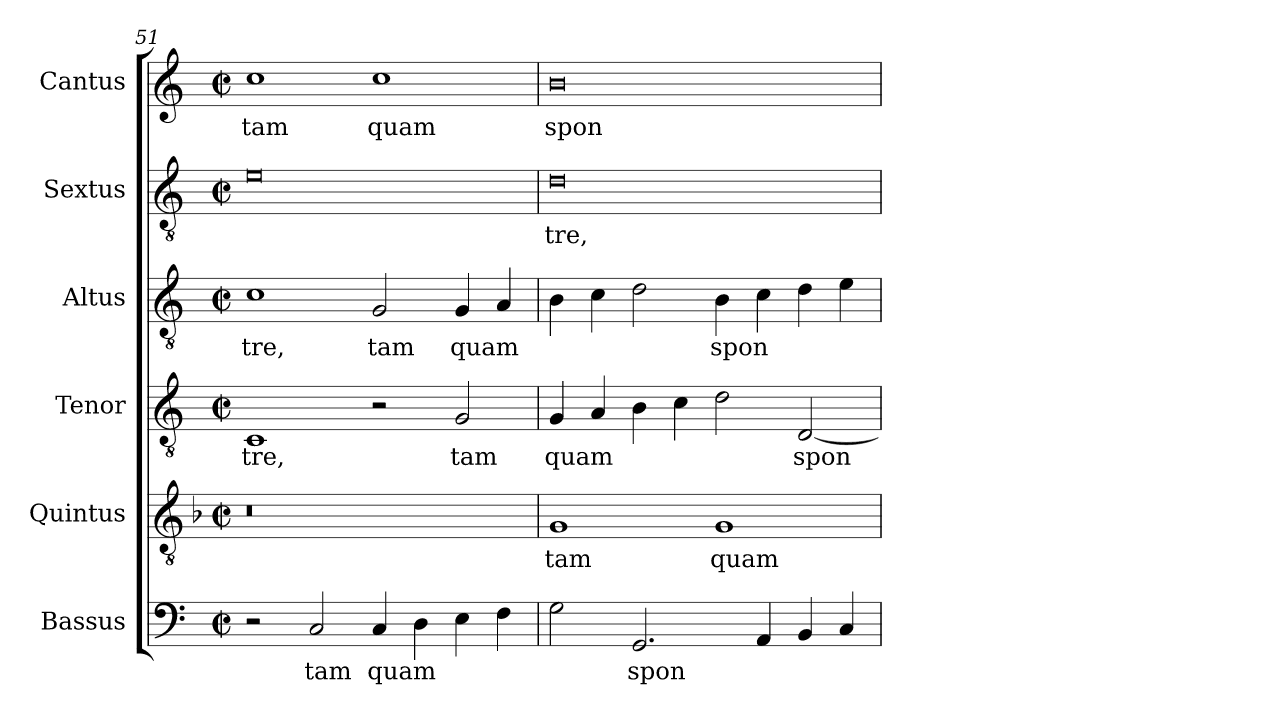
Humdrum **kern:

**kern	**text	**kern	**text	**kern	**text	**kern	**text	**kern	**text	**kern	**text
*part6	*part6	*part5	*part5	*part4	*part4	*part3	*part3	*part2	*part2	*part1	*part1
*staff6	*staff6	*staff5	*staff5	*staff4	*staff4	*staff3	*staff3	*staff2	*staff2	*staff1	*staff1
*I"Bassus	*	*I"Quintus	*	*I"Tenor	*	*I"Altus	*	*I"Sextus	*	*I"Cantus	*
*clefF4	*	*clefGv2	*	*clefGv2	*	*clefGv2	*	*clefGv2	*	*clefG2	*
*	*	*k[b-]	*	*	*	*	*	*	*	*	*
*	*	*F:	*	*	*	*	*	*	*	*	*
*M2/2	*	*M2/2	*	*M2/2	*	*M2/2	*	*M2/2	*	*M2/2	*
*met(c|)	*	*met(c|)	*	*met(c|)	*	*met(c|)	*	*met(c|)	*	*met(c|)	*
=51	=51	=51	=51	=51	=51	=51	=51	=51	=51	=51	=51
!	!	!	!	!	!LO:LY:b:cj	!	!LO:LY:b:cj	!	!	!	!LO:LY:b:cj
2r	.	0r	.	1C	tre,	1c	tre,	0e	.	1cc	tam
!	!LO:LY:b:cj	!	!	!	!	!	!	!	!	!	!
2C/	tam	.	.	.	.	.	.	.	.	.	.
!	!LO:LY:b	!	!	!	!	!	!LO:LY:b:cj	!	!	!	!LO:LY:b:cj
4C/	quam	.	.	2r	.	2G/	tam	.	.	1cc	quam
4D\	.	.	.	.	.	.	.	.	.	.	.
!	!	!	!	!	!LO:LY:b:cj	!	!LO:LY:b	!	!	!	!
4E\	.	.	.	2G/	tam	4G/	quam	.	.	.	.
4F\	.	.	.	.	.	4A/	.	.	.	.	.
=52	=52	=52	=52	=52	=52	=52	=52	=52	=52	=52	=52
!	!	!	!LO:LY:b:cj	!	!LO:LY:b	!	!	!	!LO:LY:b:cj	!	!LO:LY:b:cj
2G\	.	1G	tam	4G/	quam	4B\	.	0d	tre,	0b	spon
.	.	.	.	4A/	.	4c\	.	.	.	.	.
!	!LO:LY:b	!	!	!	!	!	!	!	!	!	!
2.GG/	spon	.	.	4B\	.	2d\	.	.	.	.	.
.	.	.	.	4c\	.	.	.	.	.	.	.
!	!	!	!LO:LY:b:cj	!	!	!	!LO:LY:b	!	!	!	!
.	.	1G	quam	2d\	.	4B\	spon	.	.	.	.
4AA/	.	.	.	.	.	4c\	.	.	.	.	.
!	!	!	!	!	!LO:LY:b	!	!	!	!	!	!
4BB/	.	.	.	[>2D/	spon	4d\	.	.	.	.	.
4C/	.	.	.	.	.	4e\	.	.	.	.	.
=	=	=	=	=	=	=	=	=	=	=	=
*-	*-	*-	*-	*-	*-	*-	*-	*-	*-	*-	*-
